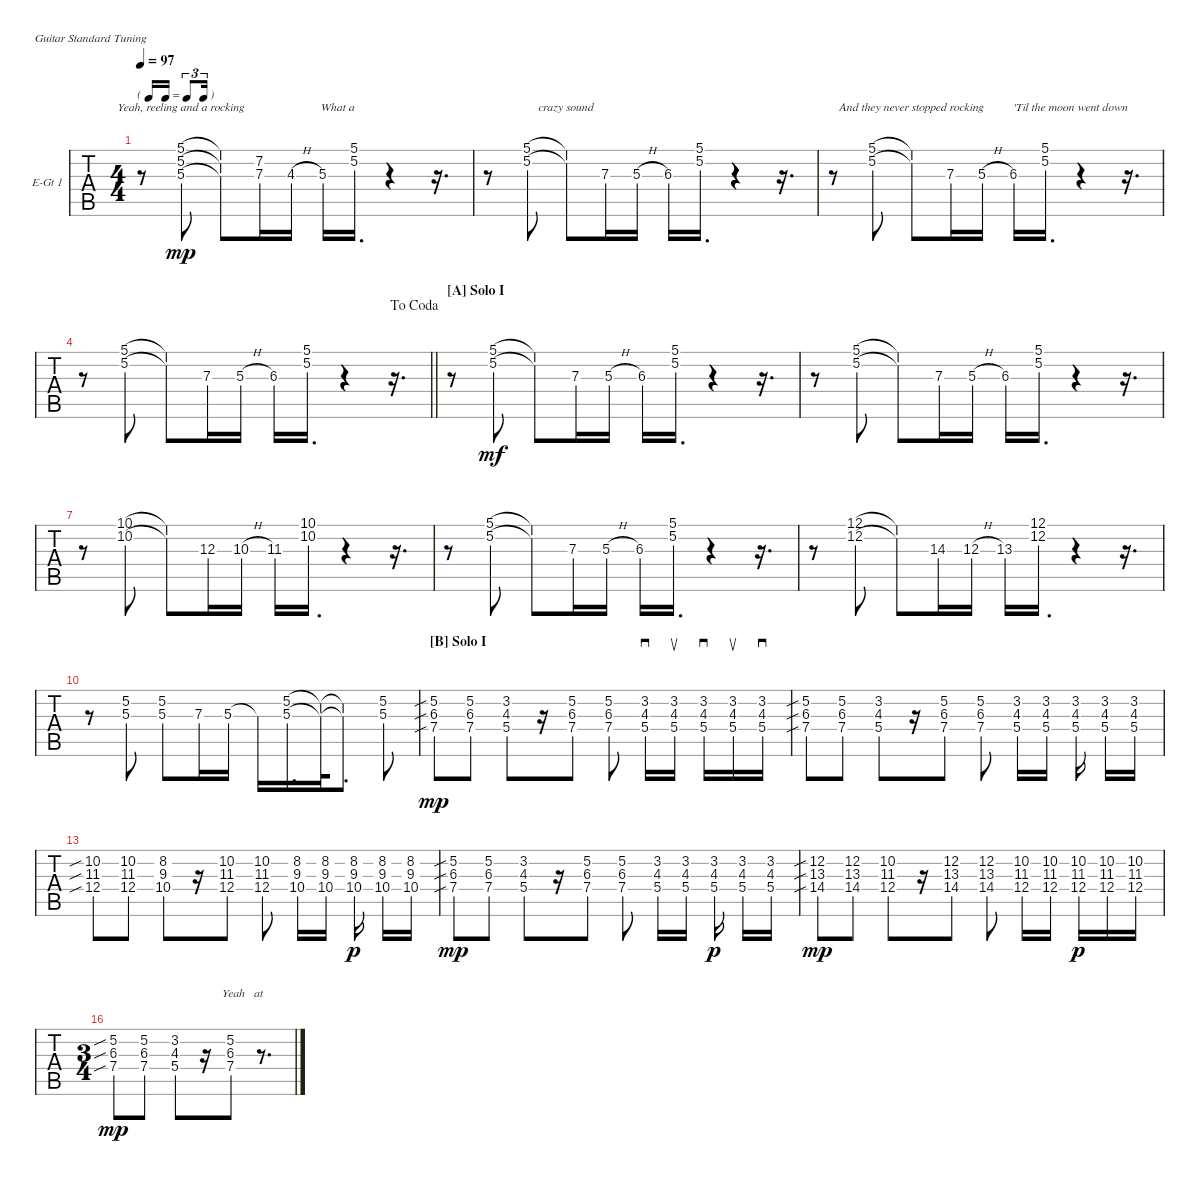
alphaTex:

\defaultSystemsLayout 4
\bracketExtendMode nobrackets
\firstSystemTrackNameOrientation horizontal
\otherSystemsTrackNameOrientation horizontal
\defaultBarNumberDisplay FirstOfSystem
\track ("Guitar 1" "E-Gt 1") {instrument distortionguitar}
\staff {tabs}
\tuning (E4 B3 G3 D3 A2 E2)
\ts (4 4)
\tf triplet16th
\tempo 97
\clef g2
\ks c
r.8{dy mp} (5.2 5.3 5.1).8{lyrics (0 "Yeah, reeling and a rocking         ") lyrics (1 "") lyrics (2 "") lyrics (3 "") lyrics (4 "")} (5.2{t} 5.3{t} 5.1{t}).8{lyrics (0 "") lyrics (1 "") lyrics (2 "") lyrics (3 "") lyrics (4 "")} (7.3 7.2).16{lyrics (0 "") lyrics (1 "") lyrics (2 "") lyrics (3 "") lyrics (4 "")} 4.3{h}.16{lyrics (0 "") lyrics (1 "") lyrics (2 "") lyrics (3 "") lyrics (4 "")} 5.3.16{lyrics (0 "          What a") lyrics (1 "") lyrics (2 "") lyrics (3 "") lyrics (4 "")} (5.2 5.1).16{d lyrics (0 "") lyrics (1 "") lyrics (2 "") lyrics (3 "") lyrics (4 "")} r.4 r.16{d} |
r.8 (5.1 5.2).8{lyrics (0 "") lyrics (1 "") lyrics (2 "") lyrics (3 "") lyrics (4 "")} (5.1{t} 5.2{t}).8{lyrics (0 "crazy sound") lyrics (1 "") lyrics (2 "") lyrics (3 "") lyrics (4 "")} 7.3.16{lyrics (0 "") lyrics (1 "") lyrics (2 "") lyrics (3 "") lyrics (4 "")} 5.3{h}.16{lyrics (0 "") lyrics (1 "") lyrics (2 "") lyrics (3 "") lyrics (4 "")} 6.3.16{lyrics (0 "") lyrics (1 "") lyrics (2 "") lyrics (3 "") lyrics (4 "")} (5.1 5.2).16{d lyrics (0 "") lyrics (1 "") lyrics (2 "") lyrics (3 "") lyrics (4 "")} r.4 r.16{d} |
r.8 (5.1 5.2).8{lyrics (0 "") lyrics (1 "") lyrics (2 "") lyrics (3 "") lyrics (4 "")} (5.1{t} 5.2{t}).8{lyrics (0 "And they never stopped rocking           ") lyrics (1 "") lyrics (2 "") lyrics (3 "") lyrics (4 "")} 7.3.16{lyrics (0 "") lyrics (1 "") lyrics (2 "") lyrics (3 "") lyrics (4 "")} 5.3{h}.16{lyrics (0 "") lyrics (1 "") lyrics (2 "") lyrics (3 "") lyrics (4 "")} 6.3.16{lyrics (0 "") lyrics (1 "") lyrics (2 "") lyrics (3 "") lyrics (4 "")} (5.1 5.2).16{d lyrics (0 "                 'Til the moon went down ") lyrics (1 "") lyrics (2 "") lyrics (3 "") lyrics (4 "")} r.4 r.16{d} |
\jump dacoda
\barLineRight lightlight
r.8 (5.1 5.2).8{lyrics (0 "") lyrics (1 "") lyrics (2 "") lyrics (3 "") lyrics (4 "")} (5.1{t} 5.2{t}).8{lyrics (0 "") lyrics (1 "") lyrics (2 "") lyrics (3 "") lyrics (4 "")} 7.3.16{lyrics (0 "") lyrics (1 "") lyrics (2 "") lyrics (3 "") lyrics (4 "")} 5.3{h}.16{lyrics (0 "") lyrics (1 "") lyrics (2 "") lyrics (3 "") lyrics (4 "")} 6.3.16{lyrics (0 "") lyrics (1 "") lyrics (2 "") lyrics (3 "") lyrics (4 "")} (5.1 5.2).16{d lyrics (0 "") lyrics (1 "") lyrics (2 "") lyrics (3 "") lyrics (4 "")} r.4 r.16{d} |
\section ("A" "Solo I")
r.8 (5.1 5.2).8{lyrics (0 "") lyrics (1 "") lyrics (2 "") lyrics (3 "") lyrics (4 "") dy mf} (5.1{t} 5.2{t}).8{lyrics (0 "") lyrics (1 "") lyrics (2 "") lyrics (3 "") lyrics (4 "")} 7.3.16{lyrics (0 "") lyrics (1 "") lyrics (2 "") lyrics (3 "") lyrics (4 "")} 5.3{h}.16{lyrics (0 "") lyrics (1 "") lyrics (2 "") lyrics (3 "") lyrics (4 "")} 6.3.16{lyrics (0 "") lyrics (1 "") lyrics (2 "") lyrics (3 "") lyrics (4 "")} (5.1 5.2).16{d lyrics (0 "") lyrics (1 "") lyrics (2 "") lyrics (3 "") lyrics (4 "")} r.4{lyrics (0 "") lyrics (1 "") lyrics (2 "") lyrics (3 "") lyrics (4 "")} r.16{d} |
r.8 (5.1 5.2).8{lyrics (0 "") lyrics (1 "") lyrics (2 "") lyrics (3 "") lyrics (4 "")} (5.1{t} 5.2{t}).8{lyrics (0 "") lyrics (1 "") lyrics (2 "") lyrics (3 "") lyrics (4 "")} 7.3.16{lyrics (0 "") lyrics (1 "") lyrics (2 "") lyrics (3 "") lyrics (4 "")} 5.3{h}.16{lyrics (0 "") lyrics (1 "") lyrics (2 "") lyrics (3 "") lyrics (4 "")} 6.3.16{lyrics (0 "") lyrics (1 "") lyrics (2 "") lyrics (3 "") lyrics (4 "")} (5.1 5.2).16{d lyrics (0 "") lyrics (1 "") lyrics (2 "") lyrics (3 "") lyrics (4 "")} r.4 r.16{d} |
r.8 (10.1 10.2).8{lyrics (0 "") lyrics (1 "") lyrics (2 "") lyrics (3 "") lyrics (4 "")} (10.1{t} 10.2{t}).8{lyrics (0 "") lyrics (1 "") lyrics (2 "") lyrics (3 "") lyrics (4 "")} 12.3.16{lyrics (0 "") lyrics (1 "") lyrics (2 "") lyrics (3 "") lyrics (4 "")} 10.3{h}.16{lyrics (0 "") lyrics (1 "") lyrics (2 "") lyrics (3 "") lyrics (4 "")} 11.3.16{lyrics (0 "") lyrics (1 "") lyrics (2 "") lyrics (3 "") lyrics (4 "")} (10.1 10.2).16{d lyrics (0 "") lyrics (1 "") lyrics (2 "") lyrics (3 "") lyrics (4 "")} r.4 r.16{d} |
\scale
0.338419 r.8 (5.1 5.2).8{lyrics (0 "") lyrics (1 "") lyrics (2 "") lyrics (3 "") lyrics (4 "")} (5.1{t} 5.2{t}).8{lyrics (0 "") lyrics (1 "") lyrics (2 "") lyrics (3 "") lyrics (4 "")} 7.3.16{lyrics (0 "") lyrics (1 "") lyrics (2 "") lyrics (3 "") lyrics (4 "")} 5.3{h}.16{lyrics (0 "") lyrics (1 "") lyrics (2 "") lyrics (3 "") lyrics (4 "")} 6.3.16{lyrics (0 "") lyrics (1 "") lyrics (2 "") lyrics (3 "") lyrics (4 "")} (5.1 5.2).16{d lyrics (0 "") lyrics (1 "") lyrics (2 "") lyrics (3 "") lyrics (4 "")} r.4 r.16{d} |
\scale
0.322934 r.8 (12.1 12.2).8{lyrics (0 "") lyrics (1 "") lyrics (2 "") lyrics (3 "") lyrics (4 "")} (12.1{t} 12.2{t}).8{lyrics (0 "") lyrics (1 "") lyrics (2 "") lyrics (3 "") lyrics (4 "")} 14.3.16{lyrics (0 "") lyrics (1 "") lyrics (2 "") lyrics (3 "") lyrics (4 "")} 12.3{h}.16{lyrics (0 "") lyrics (1 "") lyrics (2 "") lyrics (3 "") lyrics (4 "")} 13.3.16{lyrics (0 "") lyrics (1 "") lyrics (2 "") lyrics (3 "") lyrics (4 "")} (12.1 12.2).16{d lyrics (0 "") lyrics (1 "") lyrics (2 "") lyrics (3 "") lyrics (4 "")} r.4 r.16{d} |
\scale
0.338608 r.8 (5.2 5.3).8{lyrics (0 "") lyrics (1 "") lyrics (2 "") lyrics (3 "") lyrics (4 "")} (5.2 5.3).8{lyrics (0 "") lyrics (1 "") lyrics (2 "") lyrics (3 "") lyrics (4 "")} 7.3.16{lyrics (0 "") lyrics (1 "") lyrics (2 "") lyrics (3 "") lyrics (4 "")} 5.3.16{lyrics (0 "") lyrics (1 "") lyrics (2 "") lyrics (3 "") lyrics (4 "")} 5.3{t}.16{lyrics (0 "") lyrics (1 "") lyrics (2 "") lyrics (3 "") lyrics (4 "")} (5.2 5.3).16{d lyrics (0 "") lyrics (1 "") lyrics (2 "") lyrics (3 "") lyrics (4 "")} (5.2{t} 5.3{t}).32 (5.2{t} 5.3{t}).8{d lyrics (0 "") lyrics (1 "") lyrics (2 "") lyrics (3 "") lyrics (4 "")} (5.2 5.3).8{lyrics (0 "") lyrics (1 "") lyrics (2 "") lyrics (3 "") lyrics (4 "")} |
\section ("B" "Solo I")
(6.3{sib st} 7.4{sib st} 5.2{sib st}).8{dy mp} (6.3{st} 7.4{st} 5.2{st}).8 (4.3 5.4 3.2).8 r.16 (6.3{st} 7.4{st} 5.2{st}).8 (6.3{st} 7.4{st} 5.2{st}).8{beam split} (4.3 5.4 3.2).16{sd beam merge} (4.3 5.4 3.2).16{su beam split} (4.3 5.4 3.2).16{sd beam merge} (4.3 5.4 3.2).16{su beam merge} (4.3 5.4 3.2).16{sd} |
(6.3{sib st} 7.4{sib st} 5.2{sib st}).8 (6.3{st} 7.4{st} 5.2{st}).8 (4.3 5.4 3.2).8 r.16 (6.3{st} 7.4{st} 5.2{st}).8 (6.3{st} 7.4{st} 5.2{st}).8{beam split} (4.3 5.4 3.2).16{beam merge} (4.3 5.4 3.2).16{beam split} (4.3 5.4 3.2).16{beam split} (4.3 5.4 3.2).16{beam merge} (4.3 5.4 3.2).16 |
(11.3{sib st} 12.4{sib st} 10.2{sib st}).8 (11.3{st} 12.4{st} 10.2{st}).8 (9.3 10.4 8.2).8 r.16 (11.3{st} 12.4{st} 10.2{st}).8 (11.3{st} 12.4{st} 10.2{st}).8{beam split} (9.3 10.4 8.2).16{beam merge} (9.3 10.4 8.2).16{beam split} (9.3 10.4 8.2).16{dy p beam split} (9.3 10.4 8.2).16 (9.3 10.4 8.2).16 |
(6.3{sib st} 7.4{sib st} 5.2{sib st}).8{dy mp} (6.3{st} 7.4{st} 5.2{st}).8 (4.3 5.4 3.2).8 r.16 (6.3{st} 7.4{st} 5.2{st}).8 (6.3{st} 7.4{st} 5.2{st}).8{beam split} (4.3 5.4 3.2).16{beam merge} (4.3 5.4 3.2).16{beam split} (4.3 5.4 3.2).16{dy p beam split} (4.3 5.4 3.2).16{beam merge} (4.3 5.4 3.2).16 |
(13.3{sib st} 14.4{sib st} 12.2{sib st}).8{dy mp} (13.3{st} 14.4{st} 12.2{st}).8 (11.3 12.4 10.2).8 r.16 (13.3{st} 14.4{st} 12.2{st}).8 (13.3{st} 14.4{st} 12.2{st}).8{beam split} (11.3 12.4 10.2).16{beam merge} (11.3 12.4 10.2).16{beam split} (11.3 12.4 10.2).16{dy p} (11.3 12.4 10.2).16 (11.3 12.4 10.2).16 |
\ts (3 4)
(6.3{sib st} 7.4{sib st} 5.2{sib st}).8{lyrics (0 "") lyrics (1 "") lyrics (2 "") lyrics (3 "") lyrics (4 "") dy mp} (6.3{st} 7.4{st} 5.2{st}).8{lyrics (0 "") lyrics (1 "") lyrics (2 "") lyrics (3 "") lyrics (4 "")} (4.3 5.4 3.2).8{lyrics (0 "") lyrics (1 "") lyrics (2 "") lyrics (3 "") lyrics (4 "")} r.16 (6.3{st} 7.4{st} 5.2{st}).8{lyrics (0 "") lyrics (1 "        Yeah   at") lyrics (2 "") lyrics (3 "") lyrics (4 "")} r.8{d beam split}
